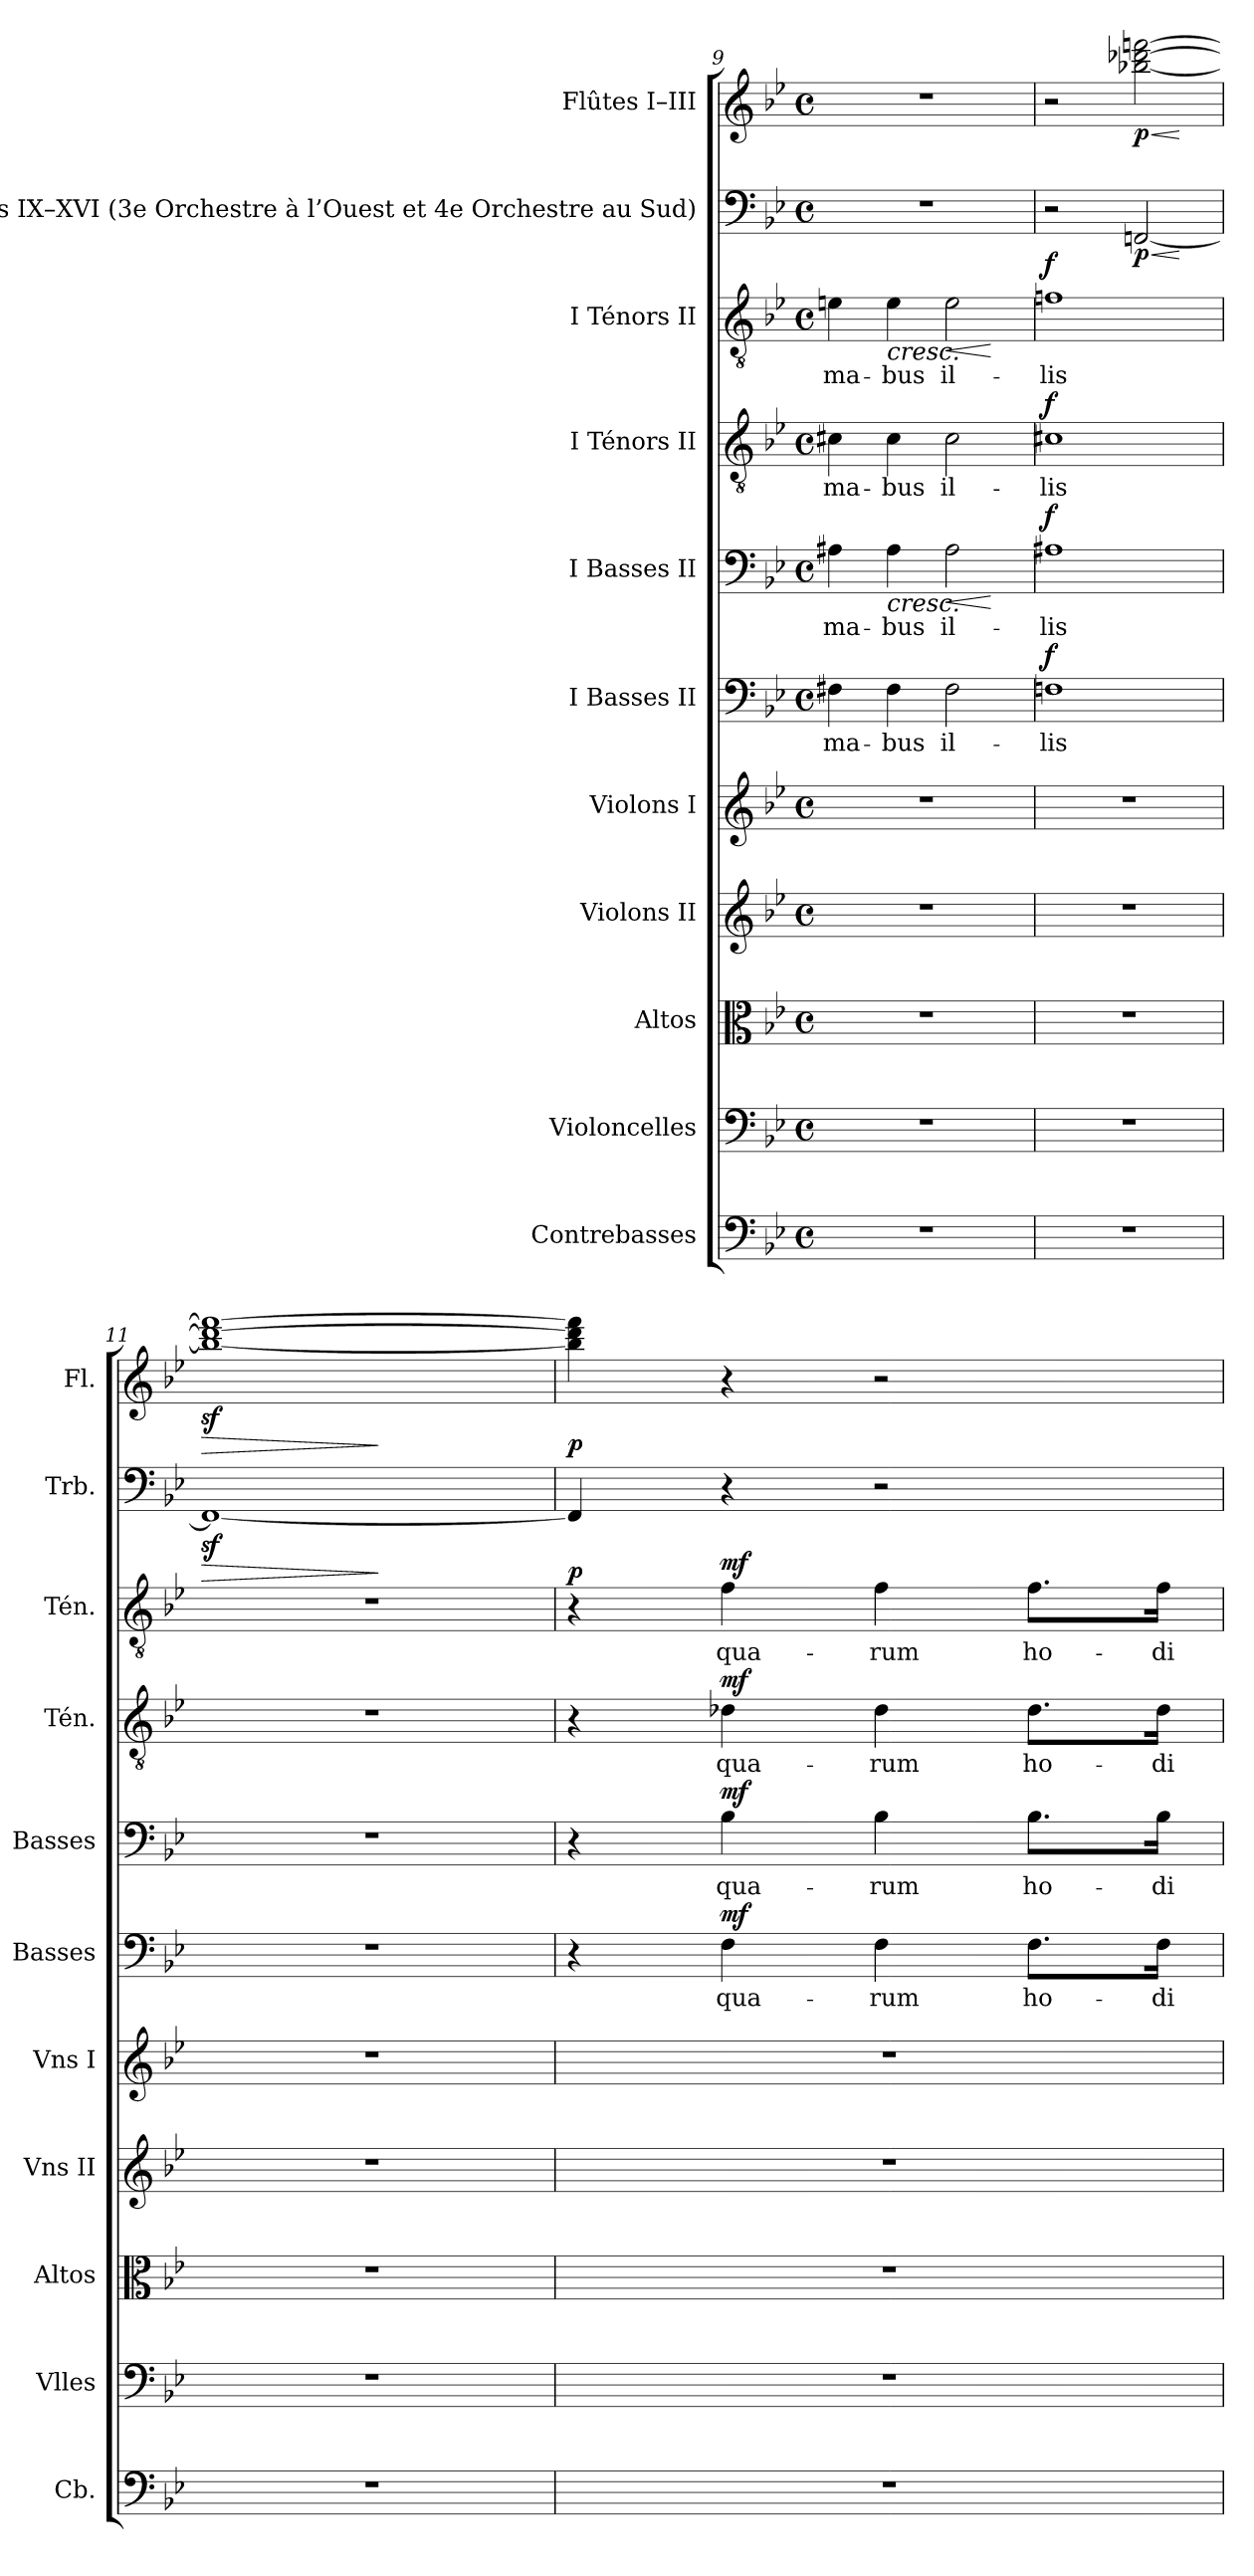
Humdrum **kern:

**kern	**kern	**kern	**kern	**kern	**kern	**text	**dynam	**kern	**text	**dynam	**kern	**text	**dynam	**kern	**text	**dynam	**kern	**dynam	**kern	**dynam
*part11	*part10	*part9	*part8	*part7	*part6	*part6	*part6	*part5	*part5	*part5	*part4	*part4	*part4	*part3	*part3	*part3	*part2	*part2	*part1	*part1
*staff11	*staff10	*staff9	*staff8	*staff7	*staff6	*staff6	*staff6	*staff5	*staff5	*staff5	*staff4	*staff4	*staff4	*staff3	*staff3	*staff3	*staff2	*staff2	*staff1	*staff1
*I"Contrebasses	*I"Violoncelles	*I"Altos	*I"Violons II	*I"Violons I	*I"I   Basses                  II	*	*	*I"I   Basses                  II	*	*	*I"I   Ténors                  II	*	*	*I"I   Ténors                  II	*	*	*I"Trombones IX–XVI (3e Orchestre à l’Ouest et  4e Orchestre au Sud)	*	*I"Flûtes I–III	*
*I'Cb.	*I'Vlles	*I'Altos	*I'Vns II	*I'Vns I	*I'Basses	*	*	*I'Basses	*	*	*I'Tén.	*	*	*I'Tén.	*	*	*I'Trb.	*	*I'Fl.	*
*clefF4	*clefF4	*clefC3	*clefG2	*clefG2	*clefF4	*	*	*clefF4	*	*	*clefGv2	*	*	*clefGv2	*	*	*clefF4	*	*clefG2	*
*ITrd7c12	*	*	*	*	*	*	*	*	*	*	*ITrd7c12	*	*	*ITrd7c12	*	*	*	*	*	*
*k[b-e-]	*k[b-e-]	*k[b-e-]	*k[b-e-]	*k[b-e-]	*k[b-e-]	*	*	*k[b-e-]	*	*	*k[b-e-]	*	*	*k[b-e-]	*	*	*k[b-e-]	*	*k[b-e-]	*
*B-:	*B-:	*B-:	*B-:	*B-:	*B-:	*	*	*B-:	*	*	*B-:	*	*	*B-:	*	*	*B-:	*	*B-:	*
*M4/4	*M4/4	*M4/4	*M4/4	*M4/4	*M4/4	*	*	*M4/4	*	*	*M4/4	*	*	*M4/4	*	*	*M4/4	*	*M4/4	*
*met(c)	*met(c)	*met(c)	*met(c)	*met(c)	*met(c)	*	*	*met(c)	*	*	*met(c)	*	*	*met(c)	*	*	*met(c)	*	*met(c)	*
=9	=9	=9	=9	=9	=9	=9	=9	=9	=9	=9	=9	=9	=9	=9	=9	=9	=9	=9	=9	=9
!	!	!	!	!	!	!LO:LY:b:color=#000000	!	!	!	!	!	!	!	!	!	!	!	!	!	!
!	!	!	!	!	!	!	!	!	!LO:LY:b:color=#000000	!	!	!	!	!	!	!	!	!	!	!
!	!	!	!	!	!	!	!	!	!	!	!	!LO:LY:b:color=#000000	!	!	!	!	!	!	!	!
!	!	!	!	!	!	!	!	!	!	!	!	!	!	!	!LO:LY:b:color=#000000	!	!	!	!	!
1r	1r	1r	1r	1r	4F#Xi\	-ma-	.	4A#Xi\	-ma-	.	4C#Xi\	-ma-	.	4Eni\	-ma-	.	1r	.	1r	.
!	!	!	!	!	!	!LO:LY:b:color=#000000	!	!	!	!	!	!	!	!	!	!	!	!	!	!
!	!	!	!	!	!	!	!	!	!LO:LY:b:color=#000000	!LO:HP:n=1:b	!	!	!	!	!	!	!	!	!	!
!	!	!	!	!	!	!	!	!	!	!	!	!LO:LY:b:color=#000000	!	!	!	!	!	!	!	!
!	!	!	!	!	!	!	!	!	!	!	!	!	!	!	!LO:LY:b:color=#000000	!LO:HP:n=1:b	!	!	!	!
.	.	.	.	.	4F#i\	-bus	.	4A#i\	-bus	[ <	4C#i\	-bus	.	4Ei\	-bus	[ <	.	.	.	.
!	!	!	!	!	!	!LO:LY:b:color=#000000	!	!	!	!	!	!	!	!	!	!	!	!	!	!
!	!	!	!	!	!	!	!	!	!LO:LY:b:color=#000000	!LO:HP:b	!	!	!	!	!	!	!	!	!	!
!	!	!	!	!	!	!	!	!	!	!	!	!LO:LY:b:color=#000000	!	!	!	!	!	!	!	!
!	!	!	!	!	!	!	!	!	!	!	!	!	!	!	!LO:LY:b:color=#000000	!LO:HP:b	!	!	!	!
.	.	.	.	.	2F#i\	il-	.	2A#i\	il-	<	2C#i\	il-	.	2Ei\	il-	<	.	.	.	.
.	.	.	.	.	.	.	.	.	.	[	.	.	.	.	.	[	.	.	.	.
!!LO:PB:g=z
=10	=10	=10	=10	=10	=10	=10	=10	=10	=10	=10	=10	=10	=10	=10	=10	=10	=10	=10	=10	=10
!	!	!	!	!	!	!LO:LY:b:color=#000000	!	!	!	!	!	!	!	!	!	!	!	!	!	!
!	!	!	!	!	!	!	!	!	!LO:LY:b:color=#000000	!	!	!	!	!	!	!	!	!	!	!
!	!	!	!	!	!	!	!	!	!	!	!	!LO:LY:b:color=#000000	!	!	!	!	!	!	!	!
!	!	!	!	!	!	!	!	!	!	!	!	!	!	!	!LO:LY:b:color=#000000	!	!	!	!	!
1r	1r	1r	1r	1r	1Fni	-lis	f	1A#Xi	-lis	f	1C#Xi	-lis	f	1Fni	-lis	f	2r	.	2r	.
!	!	!	!	!	!	!	!	!	!	!	!	!	!	!	!	!	!	!LO:HP:b	!	!LO:HP:b
.	.	.	.	.	.	.	.	.	.	.	.	.	.	.	.	.	[<2FFni/	< p	[<2bb-Xi\ [>2ddd-Xi [>2fffni	< p
.	.	.	.	.	.	.	.	.	.	.	.	.	.	.	.	.	.	[	.	[
=11	=11	=11	=11	=11	=11	=11	=11	=11	=11	=11	=11	=11	=11	=11	=11	=11	=11	=11	=11	=11
!	!	!	!	!	!	!	!	!	!	!	!	!	!	!	!	!	!	!LO:HP:b	!	!LO:HP:b
1r	1r	1r	1r	1r	1r	.	.	1r	.	.	1r	.	.	1r	.	.	1FFzi_<	>	1bb-i_<z 1ddd-i_>z 1fffi_>z	>
.	.	.	.	.	.	.	.	.	.	.	.	.	.	.	.	.	.	]	.	]
=12	=12	=12	=12	=12	=12	=12	=12	=12	=12	=12	=12	=12	=12	=12	=12	=12	=12	=12	=12	=12
1r	1r	1r	1r	1r	4r	.	.	4r	.	.	4r	.	.	4r	.	.	4FFi/]	p	4bb-i\] 4ddd-i] 4fffi]	p
!	!	!	!	!	!	!LO:LY:b:color=#000000	!	!	!	!	!	!	!	!	!	!	!	!	!	!
!	!	!	!	!	!	!	!	!	!LO:LY:b:color=#000000	!	!	!	!	!	!	!	!	!	!	!
!	!	!	!	!	!	!	!	!	!	!	!	!LO:LY:b:color=#000000	!	!	!	!	!	!	!	!
!	!	!	!	!	!	!	!	!	!	!	!	!	!	!	!LO:LY:b:color=#000000	!	!	!	!	!
.	.	.	.	.	4Fi\	qua-	mf	4B-i\	qua-	mf	4D-Xi\	qua-	mf	4Fi\	qua-	mf	4r	.	4r	.
!	!	!	!	!	!	!LO:LY:b:color=#000000	!	!	!	!	!	!	!	!	!	!	!	!	!	!
!	!	!	!	!	!	!	!	!	!LO:LY:b:color=#000000	!	!	!	!	!	!	!	!	!	!	!
!	!	!	!	!	!	!	!	!	!	!	!	!LO:LY:b:color=#000000	!	!	!	!	!	!	!	!
!	!	!	!	!	!	!	!	!	!	!	!	!	!	!	!LO:LY:b:color=#000000	!	!	!	!	!
.	.	.	.	.	4Fi\	-rum	.	4B-i\	-rum	.	4D-i\	-rum	.	4Fi\	-rum	.	2r	.	2r	.
!	!	!	!	!	!	!LO:LY:b:color=#000000	!	!	!	!	!	!	!	!	!	!	!	!	!	!
!	!	!	!	!	!	!	!	!	!LO:LY:b:color=#000000	!	!	!	!	!	!	!	!	!	!	!
!	!	!	!	!	!	!	!	!	!	!	!	!LO:LY:b:color=#000000	!	!	!	!	!	!	!	!
!	!	!	!	!	!	!	!	!	!	!	!	!	!	!	!LO:LY:b:color=#000000	!	!	!	!	!
.	.	.	.	.	8.Fi\L	ho-	.	8.B-i\L	ho-	.	8.D-i\L	ho-	.	8.Fi\L	ho-	.	.	.	.	.
!	!	!	!	!	!	!LO:LY:b:color=#000000	!	!	!	!	!	!	!	!	!	!	!	!	!	!
!	!	!	!	!	!	!	!	!	!LO:LY:b:color=#000000	!	!	!	!	!	!	!	!	!	!	!
!	!	!	!	!	!	!	!	!	!	!	!	!LO:LY:b:color=#000000	!	!	!	!	!	!	!	!
!	!	!	!	!	!	!	!	!	!	!	!	!	!	!	!LO:LY:b:color=#000000	!	!	!	!	!
.	.	.	.	.	16Fi\Jk	-di-	.	16B-i\Jk	-di-	.	16D-i\Jk	-di-	.	16Fi\Jk	-di-	.	.	.	.	.
=	=	=	=	=	=	=	=	=	=	=	=	=	=	=	=	=	=	=	=	=
*-	*-	*-	*-	*-	*-	*-	*-	*-	*-	*-	*-	*-	*-	*-	*-	*-	*-	*-	*-	*-
